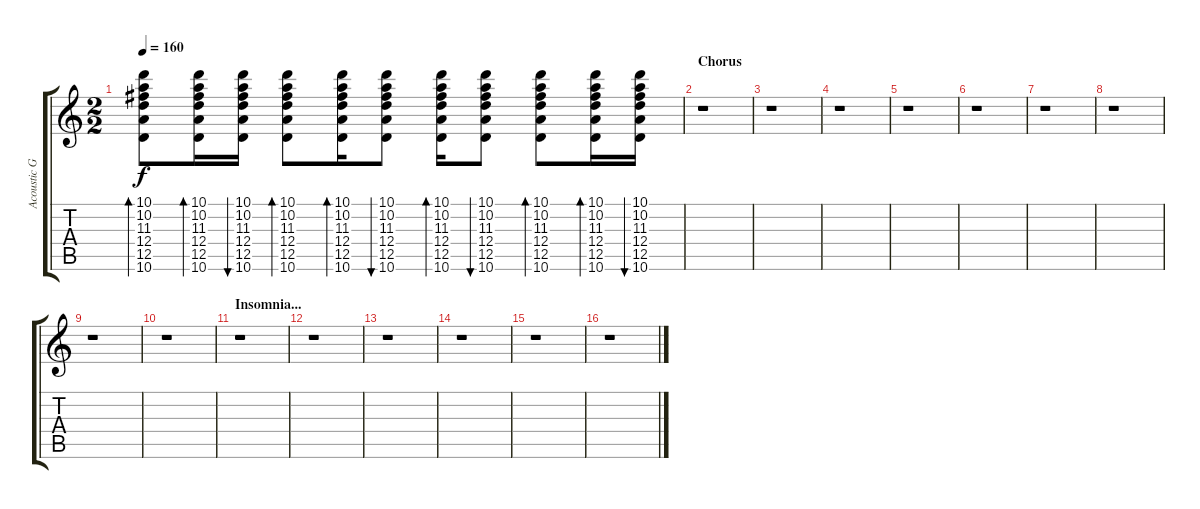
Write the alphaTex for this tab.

\track ("Acoustic Guitar" "Acoustic G") {instrument acousticguitarnylon}
\staff {score tabs}
\tuning (E4 B3 G3 D3 A2 E2) {hide}
\ts (2 2)
\tempo 160
\clef g2
\ks c
(10.1 10.2 11.3 12.4 12.5 10.6).8{bd 120 dy f} (10.1 10.2 11.3 12.4 12.5 10.6).16{bd 120} (10.1 10.2 11.3 12.4 12.5 10.6).16{bu 120} (10.1 10.2 11.3 12.4 12.5 10.6).8{bd 120} (10.1 10.2 11.3 12.4 12.5 10.6).16{bd 120} (10.1 10.2 11.3 12.4 12.5 10.6).8{bu 120} (10.1 10.2 11.3 12.4 12.5 10.6).16{bd 120} (10.1 10.2 11.3 12.4 12.5 10.6).8{bu 120} (10.1 10.2 11.3 12.4 12.5 10.6).8{bd 120} (10.1 10.2 11.3 12.4 12.5 10.6).16{bd 120} (10.1 10.2 11.3 12.4 12.5 10.6).16{bu 120} |
\section ("" "Chorus")
r.1 |
r.1 |
r.1 |
r.1 |
r.1 |
r.1 |
r.1 |
r.1 |
r.1 |
\section ("" "Insomnia...")
r.1 |
r.1 |
r.1 |
r.1 |
r.1 |
r.1
